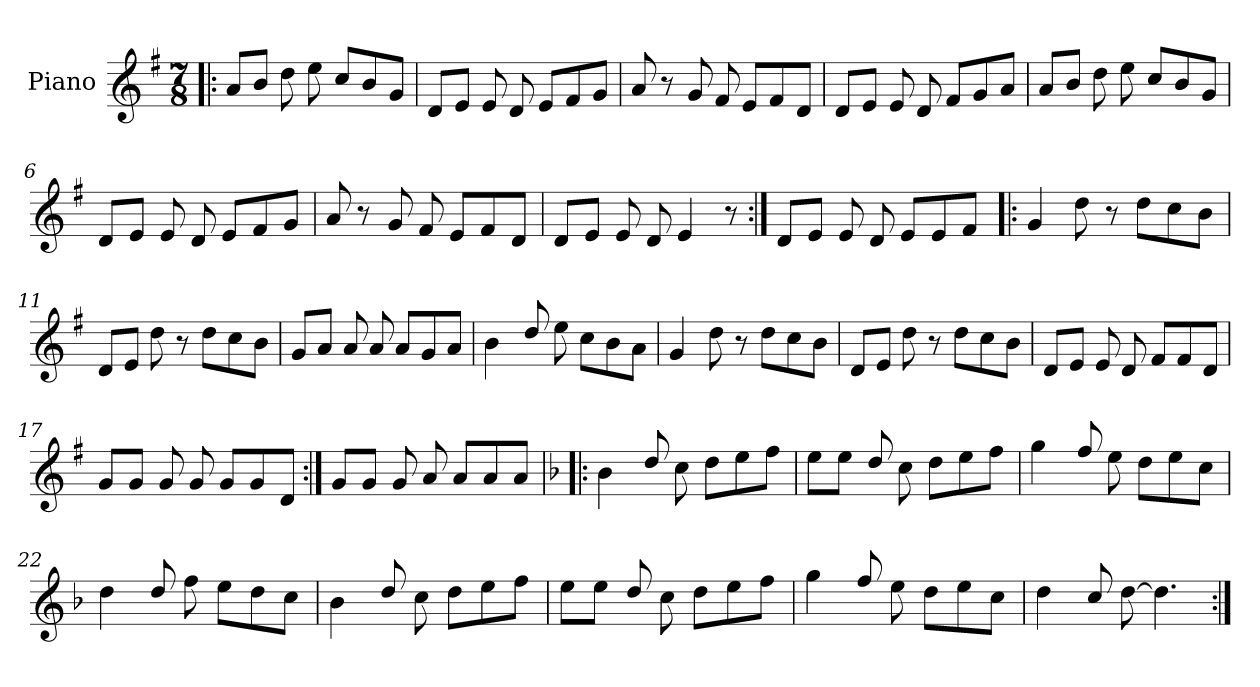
**kern
*part1
*staff1
*I"Piano
*I'Pno
*clefG2
*k[f#]
*e:
*M7/8
*MM160
=1!|:
8a/L
8b/J
8dd\
8ee\
8cc/L
8b/
8g/J
=2
8d/L
8e/J
8e/
8d/
8e/L
8f#/
8g/J
=3
8a/
8r
8g/
8f#/
8e/L
8f#/
8d/J
=4
8d/L
8e/J
8e/
8d/
8f#/L
8g/
8a/J
!!LO:LB:g=z
=5
8a/L
8b/J
8dd\
8ee\
8cc/L
8b/
8g/J
=6
8d/L
8e/J
8e/
8d/
8e/L
8f#/
8g/J
=7
8a/
8r
8g/
8f#/
8e/L
8f#/
8d/J
=8
8d/L
8e/J
8e/
8d/
4e/
8r
=9:|!
8d/L
8e/J
8e/
8d/
8e/L
8e/
8f#/J
!!LO:LB:g=z
=10!|:
4g/
8dd\
8r
8dd\L
8cc\
8b\J
=11
8d/L
8e/J
8dd\
8r
8dd\L
8cc\
8b\J
=12
8g/L
8a/J
8a/
8a/
8a/L
8g/
8a/J
=13
4b\
8dd/
8ee\
8cc\L
8b\
8a\J
=14
4g/
8dd\
8r
8dd\L
8cc\
8b\J
!!LO:LB:g=z
=15
8d/L
8e/J
8dd\
8r
8dd\L
8cc\
8b\J
=16
8d/L
8e/J
8e/
8d/
8f#/L
8f#/
8d/J
=17
8g/L
8g/J
8g/
8g/
8g/L
8g/
8d/J
=18:|!
8g/L
8g/J
8g/
8a/
8a/L
8a/
8a/J
!!LO:LB:g=z
=19!|:
*k[b-]
*F:
4b-\
8dd/
8cc\
8dd\L
8ee\
8ff\J
=20
8ee\L
8ee\J
8dd/
8cc\
8dd\L
8ee\
8ff\J
=21
4gg\
8ff/
8ee\
8dd\L
8ee\
8cc\J
=22
4dd\
8dd/
8ff\
8ee\L
8dd\
8cc\J
=23
4b-\
8dd/
8cc\
8dd\L
8ee\
8ff\J
!!LO:LB:g=z
=24
8ee\L
8ee\J
8dd/
8cc\
8dd\L
8ee\
8ff\J
=25
4gg\
8ff/
8ee\
8dd\L
8ee\
8cc\J
=26
4dd\
8cc/
[8dd\
4.dd\]
=:|!
*-
